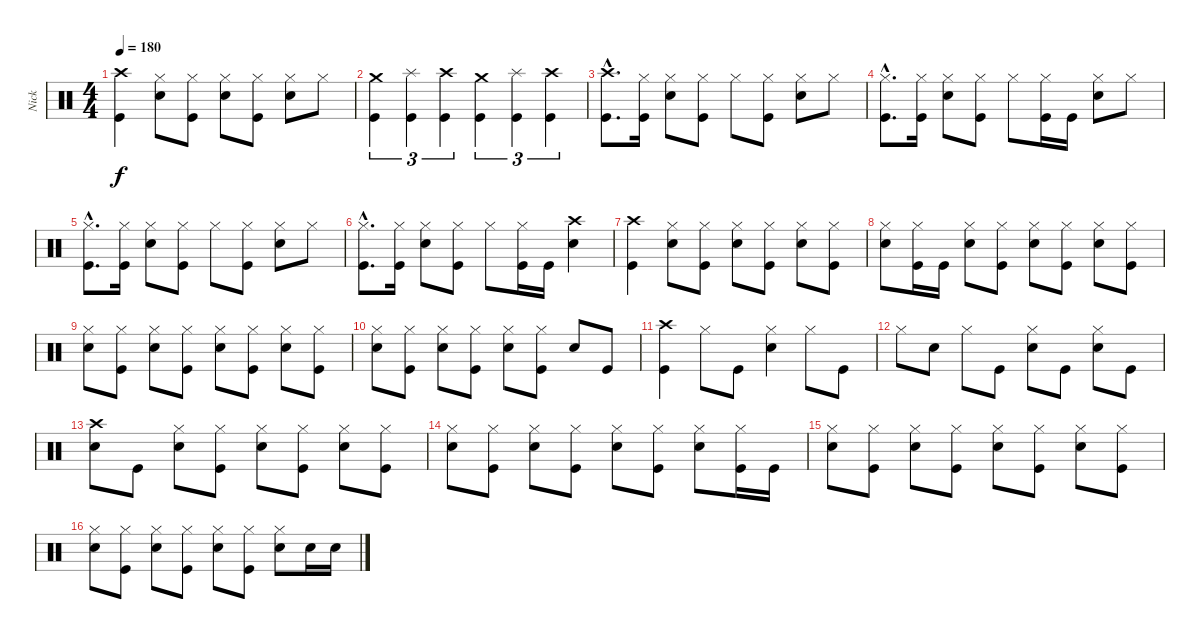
\track ("Nick" "Nick") {instrument percussion}
\staff {score}
\articulation defaults
\ts (4 4)
\tempo 180
\clef neutral
\ks c
("Kick (hit)" "Crash high (hit)").4{dy f} ("Hi-Hat (closed)" "Snare (hit) 2").8 ("Kick (hit)" "Hi-Hat (closed)").8 ("Hi-Hat (closed)" "Snare (hit) 2").8 ("Kick (hit)" "Hi-Hat (closed)").8 ("Hi-Hat (closed)" "Snare (hit) 2").8 "Hi-Hat (closed)".8 |
("Kick (hit)" "Crash medium (hit)").4{tu (3 2)} ("Kick (hit)" "Splash (hit)").4{tu (3 2)} ("Kick (hit)" "Crash high (hit)").4{tu (3 2)} ("Kick (hit)" "Crash medium (hit)").4{tu (3 2)} ("Kick (hit)" "Splash (hit)").4{tu (3 2)} ("Kick (hit)" "Crash high (hit)").4{tu (3 2)} |
("Kick (hit)"{hac} "Crash high (hit)"{hac}).8{d} ("Kick (hit)" "Hi-Hat (closed)").16 ("Hi-Hat (closed)" "Snare (hit) 2").8 ("Kick (hit)" "Hi-Hat (closed)").8 "Hi-Hat (closed)".8 ("Kick (hit)" "Hi-Hat (closed)").8 ("Hi-Hat (closed)" "Snare (hit) 2").8 "Hi-Hat (closed)".8 |
("Kick (hit)"{hac} "Hi-Hat (closed)"{hac}).8{d} ("Kick (hit)" "Hi-Hat (closed)").16 ("Hi-Hat (closed)" "Snare (hit) 2").8 ("Kick (hit)" "Hi-Hat (closed)").8 "Hi-Hat (closed)".8 ("Kick (hit)" "Hi-Hat (closed)").16 "Kick (hit)".16 ("Hi-Hat (closed)" "Snare (hit) 2").8 "Hi-Hat (closed)".8 |
("Kick (hit)"{hac} "Hi-Hat (closed)"{hac}).8{d} ("Kick (hit)" "Hi-Hat (closed)").16 ("Hi-Hat (closed)" "Snare (hit) 2").8 ("Kick (hit)" "Hi-Hat (closed)").8 "Hi-Hat (closed)".8 ("Kick (hit)" "Hi-Hat (closed)").8 ("Hi-Hat (closed)" "Snare (hit) 2").8 "Hi-Hat (closed)".8 |
("Kick (hit)"{hac} "Hi-Hat (closed)"{hac}).8{d} ("Kick (hit)" "Hi-Hat (closed)").16 ("Hi-Hat (closed)" "Snare (hit) 2").8 ("Kick (hit)" "Hi-Hat (closed)").8 "Hi-Hat (closed)".8 ("Kick (hit)" "Hi-Hat (closed)").16 "Kick (hit)".16 ("Crash high (hit)" "Snare (hit) 2").4 |
("Kick (hit)" "Crash high (hit)").4 ("Hi-Hat (closed)" "Snare (hit) 2").8 ("Kick (hit)" "Hi-Hat (closed)").8 ("Hi-Hat (closed)" "Snare (hit) 2").8 ("Kick (hit)" "Hi-Hat (closed)").8 ("Hi-Hat (closed)" "Snare (hit) 2").8 ("Kick (hit)" "Hi-Hat (closed)").8 |
("Hi-Hat (closed)" "Snare (hit) 2").8 ("Kick (hit)" "Hi-Hat (closed)").16 "Kick (hit)".16 ("Hi-Hat (closed)" "Snare (hit) 2").8 ("Kick (hit)" "Hi-Hat (closed)").8 ("Hi-Hat (closed)" "Snare (hit) 2").8 ("Kick (hit)" "Hi-Hat (closed)").8 ("Hi-Hat (closed)" "Snare (hit) 2").8 ("Kick (hit)" "Hi-Hat (closed)").8 |
("Hi-Hat (closed)" "Snare (hit) 2").8 ("Kick (hit)" "Hi-Hat (closed)").8 ("Hi-Hat (closed)" "Snare (hit) 2").8 ("Kick (hit)" "Hi-Hat (closed)").8 ("Hi-Hat (closed)" "Snare (hit) 2").8 ("Kick (hit)" "Hi-Hat (closed)").8 ("Hi-Hat (closed)" "Snare (hit) 2").8 ("Kick (hit)" "Hi-Hat (closed)").8 |
("Hi-Hat (closed)" "Snare (hit) 2").8 ("Kick (hit)" "Hi-Hat (closed)").8 ("Hi-Hat (closed)" "Snare (hit) 2").8 ("Kick (hit)" "Hi-Hat (closed)").8 ("Hi-Hat (closed)" "Snare (hit) 2").8 ("Kick (hit)" "Hi-Hat (closed)").8 "Snare (hit) 2".8 "Kick (hit)".8 |
("Kick (hit)" "Crash high (hit)").4 "Hi-Hat (closed)".8 "Kick (hit)".8 ("Hi-Hat (closed)" "Snare (hit) 2").4 "Hi-Hat (closed)".8 "Kick (hit)".8 |
"Hi-Hat (closed)".8 "Snare (hit) 2".8 "Hi-Hat (closed)".8 "Kick (hit)".8 ("Hi-Hat (closed)" "Snare (hit) 2").8 "Kick (hit)".8 ("Hi-Hat (closed)" "Snare (hit) 2").8 "Kick (hit)".8 |
("Crash high (hit)" "Snare (hit) 2").8 "Kick (hit)".8 ("Hi-Hat (closed)" "Snare (hit) 2").8 ("Kick (hit)" "Hi-Hat (closed)").8 ("Hi-Hat (closed)" "Snare (hit) 2").8 ("Kick (hit)" "Hi-Hat (closed)").8 ("Hi-Hat (closed)" "Snare (hit) 2").8 ("Kick (hit)" "Hi-Hat (closed)").8 |
("Hi-Hat (closed)" "Snare (hit) 2").8 ("Kick (hit)" "Hi-Hat (closed)").8 ("Hi-Hat (closed)" "Snare (hit) 2").8 ("Kick (hit)" "Hi-Hat (closed)").8 ("Hi-Hat (closed)" "Snare (hit) 2").8 ("Kick (hit)" "Hi-Hat (closed)").8 ("Hi-Hat (closed)" "Snare (hit) 2").8 ("Kick (hit)" "Hi-Hat (closed)").16 "Kick (hit)".16 |
("Hi-Hat (closed)" "Snare (hit) 2").8 ("Kick (hit)" "Hi-Hat (closed)").8 ("Hi-Hat (closed)" "Snare (hit) 2").8 ("Kick (hit)" "Hi-Hat (closed)").8 ("Hi-Hat (closed)" "Snare (hit) 2").8 ("Kick (hit)" "Hi-Hat (closed)").8 ("Hi-Hat (closed)" "Snare (hit) 2").8 ("Kick (hit)" "Hi-Hat (closed)").8 |
("Hi-Hat (closed)" "Snare (hit) 2").8 ("Kick (hit)" "Hi-Hat (closed)").8 ("Hi-Hat (closed)" "Snare (hit) 2").8 ("Kick (hit)" "Hi-Hat (closed)").8 ("Hi-Hat (closed)" "Snare (hit) 2").8 ("Kick (hit)" "Hi-Hat (closed)").8 ("Hi-Hat (closed)" "Snare (hit) 2").8 "Snare (hit) 2".16 "Snare (hit) 2".16
